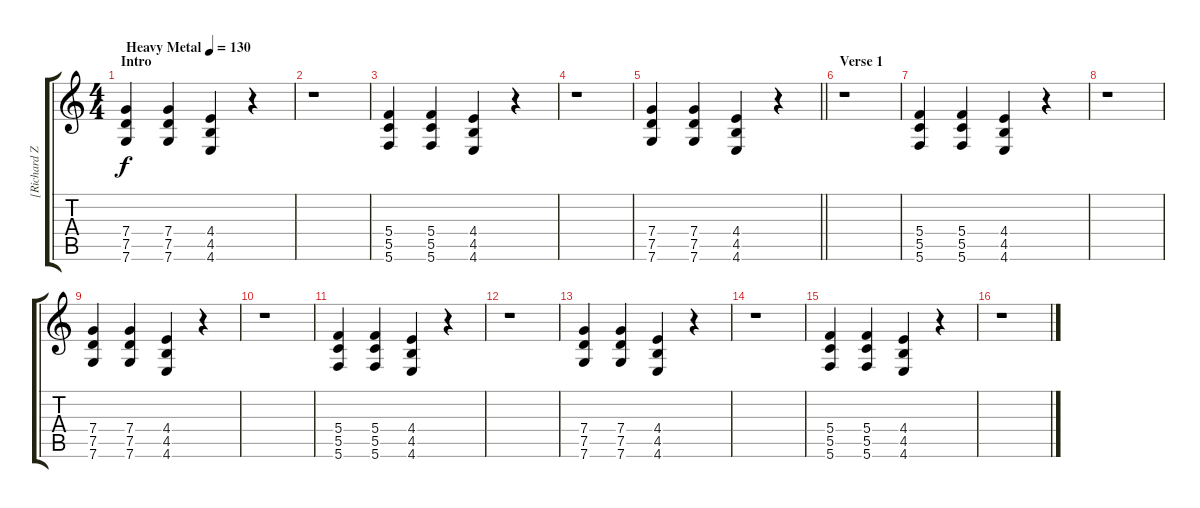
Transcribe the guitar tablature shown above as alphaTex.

\track ("[Richard Z Kruspe]  Guitar 1" "[Richard Z") {instrument distortionguitar}
\staff {score tabs}
\tuning (D4 A3 F3 C3 G2 C2) {hide}
\ts (4 4)
\section ("" "Intro")
\tempo (130 "Heavy Metal")
\clef g2
\ks c
(7.4 7.5 7.6).4{dy f instrument distortionguitar} (7.4 7.5 7.6).4 (4.4 4.5 4.6).4 r.4 |
r.1 |
(5.4 5.5 5.6).4 (5.4 5.5 5.6).4 (4.4 4.5 4.6).4 r.4 |
r.1 |
\barLineRight lightlight
(7.4 7.5 7.6).4 (7.4 7.5 7.6).4 (4.4 4.5 4.6).4 r.4 |
\section ("" "Verse 1")
r.1 |
(5.4 5.5 5.6).4 (5.4 5.5 5.6).4 (4.4 4.5 4.6).4 r.4 |
r.1 |
(7.4 7.5 7.6).4 (7.4 7.5 7.6).4 (4.4 4.5 4.6).4 r.4 |
r.1 |
(5.4 5.5 5.6).4 (5.4 5.5 5.6).4 (4.4 4.5 4.6).4 r.4 |
r.1 |
(7.4 7.5 7.6).4 (7.4 7.5 7.6).4 (4.4 4.5 4.6).4 r.4 |
r.1 |
(5.4 5.5 5.6).4 (5.4 5.5 5.6).4 (4.4 4.5 4.6).4 r.4 |
r.1
